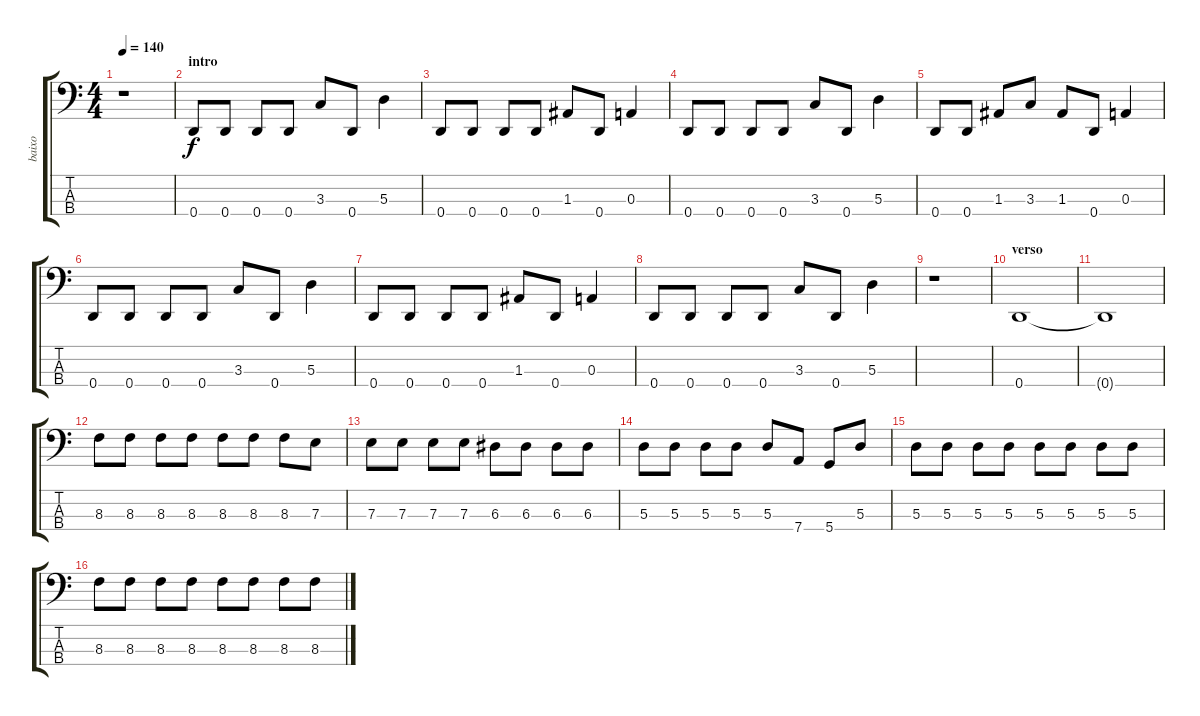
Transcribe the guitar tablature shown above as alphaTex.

\track ("baixo" "baixo") {instrument electricbasspick}
\staff {score tabs}
\tuning (G2 D2 A1 D1) {hide}
\ts (4 4)
\tempo 140
\clef f4
\ks c
r.1{dy f instrument electricbasspick} |
\section ("" "intro")
0.4.8 0.4.8 0.4.8 0.4.8 3.3.8 0.4.8 5.3.4 |
0.4.8 0.4.8 0.4.8 0.4.8 1.3.8 0.4.8 0.3.4 |
0.4.8 0.4.8 0.4.8 0.4.8 3.3.8 0.4.8 5.3.4 |
0.4.8 0.4.8 1.3.8 3.3.8 1.3.8 0.4.8 0.3.4 |
0.4.8 0.4.8 0.4.8 0.4.8 3.3.8 0.4.8 5.3.4 |
0.4.8 0.4.8 0.4.8 0.4.8 1.3.8 0.4.8 0.3.4 |
0.4.8 0.4.8 0.4.8 0.4.8 3.3.8 0.4.8 5.3.4 |
r.1 |
\section ("" "verso")
0.4.1 |
0.4{t}.1 |
8.3.8 8.3.8 8.3.8 8.3.8 8.3.8 8.3.8 8.3.8 7.3.8 |
7.3.8 7.3.8 7.3.8 7.3.8 6.3.8 6.3.8 6.3.8 6.3.8 |
5.3.8 5.3.8 5.3.8 5.3.8 5.3.8 7.4.8 5.4.8 5.3.8 |
5.3.8 5.3.8 5.3.8 5.3.8 5.3.8 5.3.8 5.3.8 5.3.8 |
8.3.8 8.3.8 8.3.8 8.3.8 8.3.8 8.3.8 8.3.8 8.3.8
